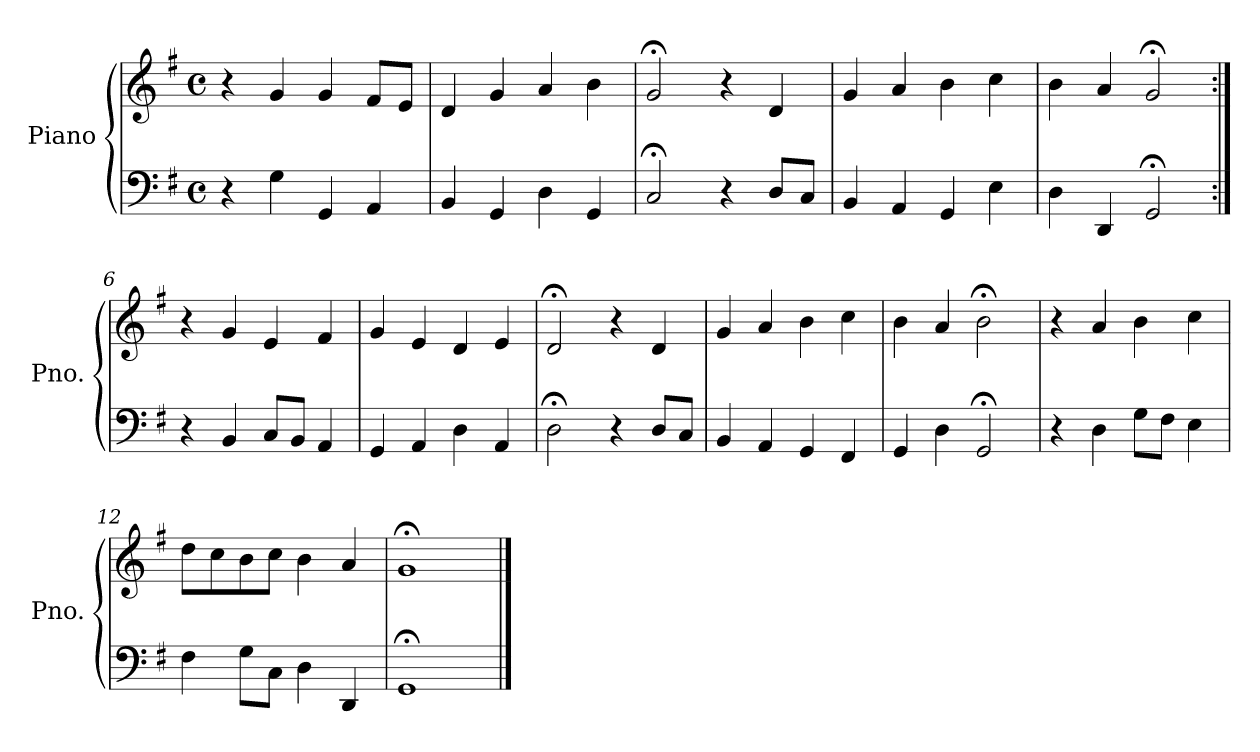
**kern	**kern
*part1	*part1
*staff2	*staff1
*I"Piano	*
*I'Pno.	*
*clefF4	*clefG2
*k[f#]	*k[f#]
*M4/4	*M4/4
*met(c)	*met(c)
=1	=1
4r	4r
4G\	4g/
4GG/	4g/
4AA/	8f#/L
.	8e/J
=2	=2
4BB/	4d/
4GG/	4g/
4D\	4a/
4GG/	4b\
=3	=3
2C;</	2g;</
4r	4r
8D/L	4d/
8C/J	.
=4	=4
4BB/	4g/
4AA/	4a/
4GG/	4b\
4E\	4cc\
=5	=5
4D\	4b\
4DD/	4a/
2GG;</	2g;</
=6:|!	=6:|!
4r	4r
4BB/	4g/
8C/L	4e/
8BB/J	.
4AA/	4f#/
=7	=7
4GG/	4g/
4AA/	4e/
4D\	4d/
4AA/	4e/
!!LO:LB:g=z
=8	=8
2D;<\	2d;</
4r	4r
8D/L	4d/
8C/J	.
=9	=9
4BB/	4g/
4AA/	4a/
4GG/	4b\
4FF#/	4cc\
=10	=10
4GG/	4b\
4D\	4a/
2GG;</	2b;<\
=11	=11
4r	4r
4D\	4a/
8G\L	4b\
8F#\J	.
4E\	4cc\
=12	=12
4F#\	8dd\L
.	8cc\
8G\L	8b\
8C\J	8cc\J
4D\	4b\
4DD/	4a/
=13	=13
1GG;<	1g;<
==	==
*-	*-
